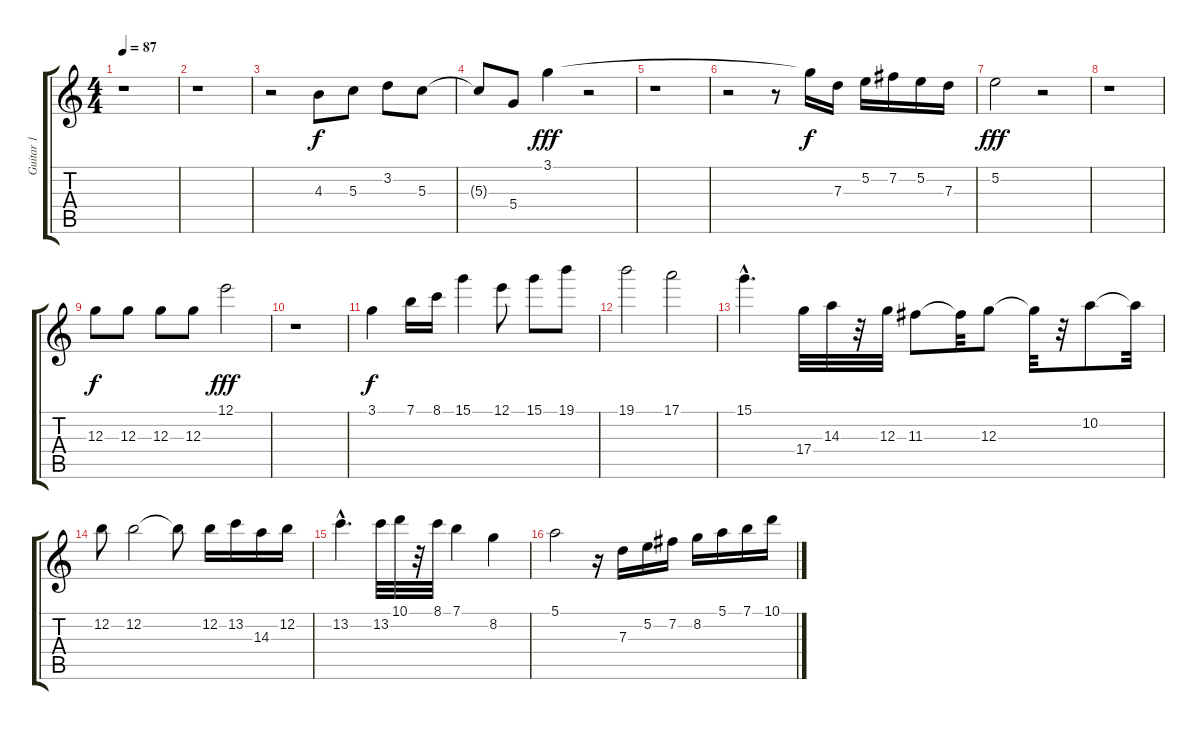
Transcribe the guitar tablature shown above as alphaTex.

\track ("Guitar 1" "Guitar 1") {instrument acousticguitarnylon}
\staff {score tabs}
\tuning (E4 B3 G3 D3 A2 E2) {hide}
\ts (4 4)
\tempo 87
\clef g2
\ks c
r.1{dy fff} |
r.1 |
r.2 4.3.8{dy f} 5.3.8 3.2.8 5.3.8 |
5.3{t}.8 5.4.8 3.1.4{dy fff} r.2 |
r.1 |
r.2 r.8 3.1{t}.16{dy f} 7.3.16 5.2.16 7.2.16 5.2.16 7.3.16 |
5.2.2{dy fff} r.2 |
r.1 |
12.3.8{dy f} 12.3.8 12.3.8 12.3.8 12.1.2{dy fff} |
r.1 |
3.1.4{dy f} 7.1.16 8.1.16 15.1.4 12.1.8 15.1.8 19.1.8 |
19.1.2 17.1.2 |
15.1{hac}.4{d} 17.4.32{volume 16} 14.3.32 r.32 12.3.32 11.3.8 11.3{t}.32 12.3.8 12.3{t}.32 r.32 10.2.8 10.2{t}.32 |
12.2.8 12.2.2 12.2{t}.8 12.2.16 13.2.16 14.3.16 12.2.16 |
13.2{hac}.4{d} 13.2.32 10.1.32 r.32 8.1.32 7.1.4 8.2.4 |
5.1.2 r.16 7.3.16 5.2.16 7.2.16 8.2.16 5.1.16 7.1.16 10.1.16
